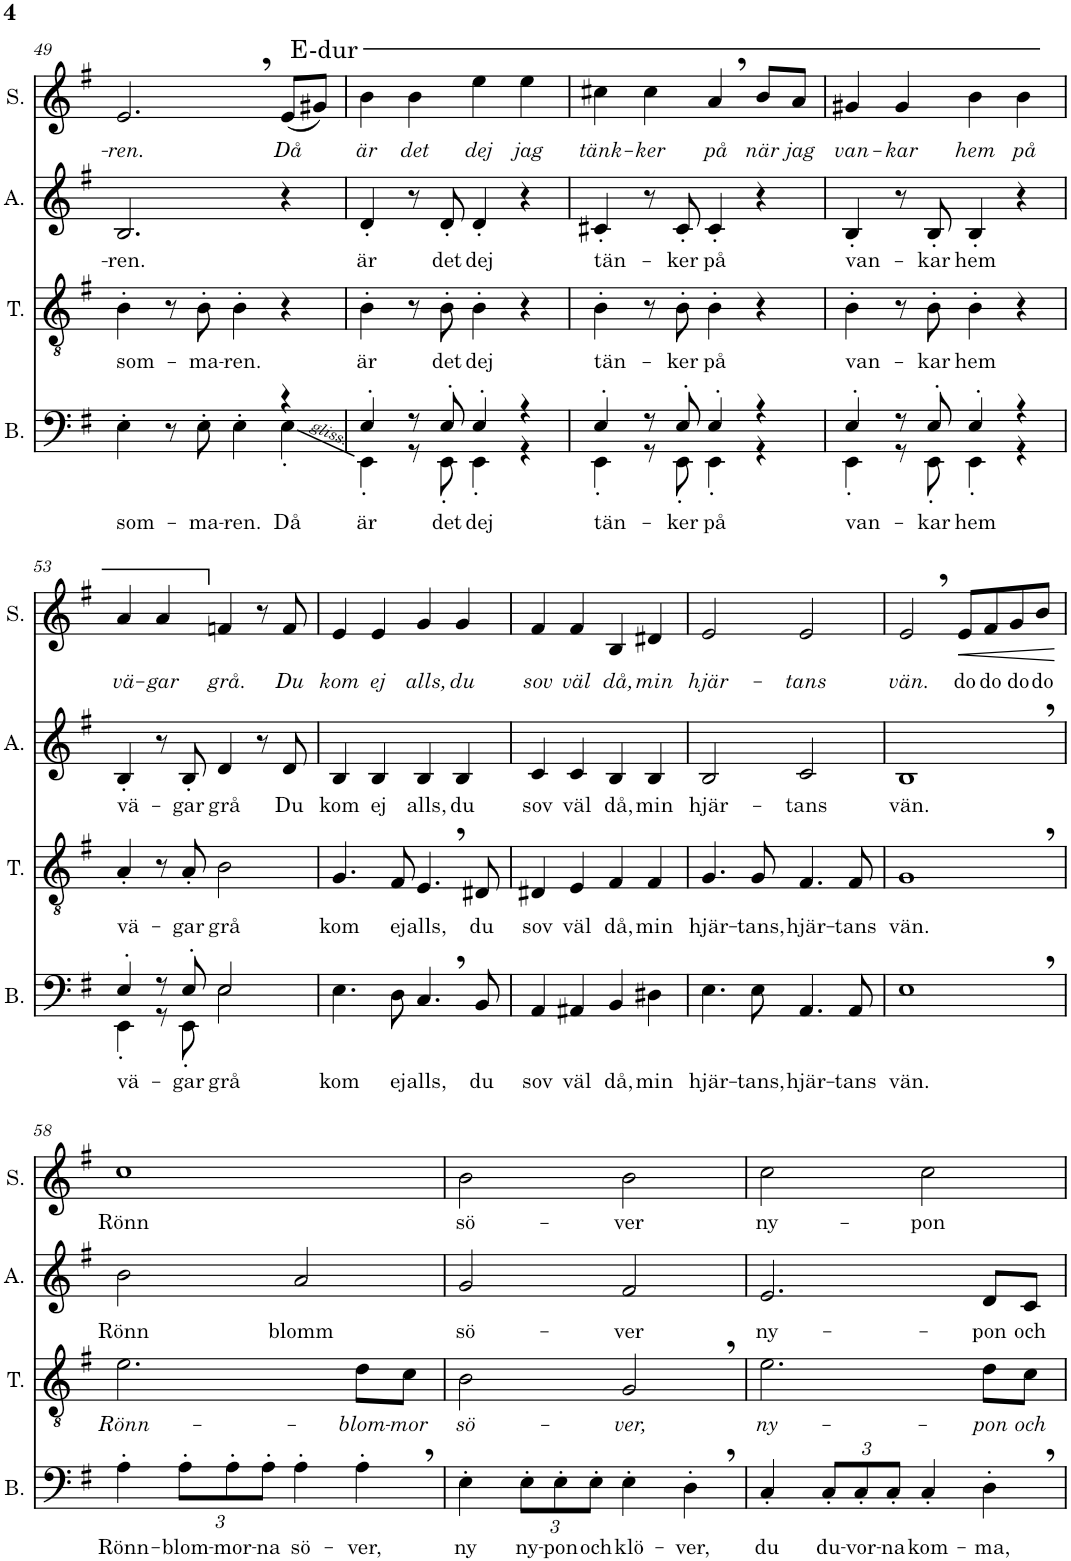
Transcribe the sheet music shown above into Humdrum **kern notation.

**kern	**text	**kern	**text	**kern	**text	**kern	**text	**dynam
*part4	*part4	*part3	*part3	*part2	*part2	*part1	*part1	*part1
*staff4	*staff4	*staff3	*staff3	*staff2	*staff2	*staff1	*staff1	*staff1
*I"Bas	*	*I"Tenor	*	*I"Alt	*	*I"Sopran	*	*
*I'B.	*	*I'T.	*	*I'A.	*	*I'S.	*	*
!!LO:PB:g=z
*clefF4	*	*clefGv2	*	*clefG2	*	*clefG2	*	*
*k[f#]	*	*k[f#]	*	*k[f#]	*	*k[f#]	*	*
*M4/4	*	*M4/4	*	*M4/4	*	*M4/4	*	*
=49	=49	=49	=49	=49	=49	=49	=49	=49
!	!LO:LY:b	!	!LO:LY:b	!	!LO:LY:b	!	!LO:LY:b	!
*^	*	*	*	*	*	*	*	*
4E'\	2.ryy	som-	4B'\	som-	2.B/	-ren.	2.e,/	-ren.	.
8r	.	.	8r	.	.	.	.	.	.
!	!	!LO:LY:b	!	!LO:LY:b	!	!	!	!	!
8E'\	.	-ma-	8B'\	-ma-	.	.	.	.	.
!	!	!LO:LY:b	!	!LO:LY:b	!	!	!	!	!
4E'\	.	-ren.	4B'\	-ren.	.	.	.	.	.
!	!	!LO:LY:b	!	!	!	!	!	!LO:LY:b	!
4r	4E'\	Då	4r	.	4r	.	(8e/L	Då	.
!	!	!	!	!	!	!	!LO:TX:a:t=E-dur	!	!
.	.	.	.	.	.	.	8g#X/J)	.	.
=50	=50	=50	=50	=50	=50	=50	=50	=50	=50
!	!	!LO:LY:b	!	!LO:LY:b	!	!LO:LY:b	!	!LO:LY:b	!
4E'/	4EE'\	är	4B'\	är	4d'/	är	4b\	är	.
!	!	!	!	!	!	!	!	!LO:LY:b	!
8r	8r	.	8r	.	8r	.	4b\	det	.
!	!	!LO:LY:b	!	!LO:LY:b	!	!LO:LY:b	!	!	!
8E'/	8EE'\	det	8B'\	det	8d'/	det	.	.	.
!	!	!LO:LY:b	!	!LO:LY:b	!	!LO:LY:b	!	!LO:LY:b	!
4E'/	4EE'\	dej	4B'\	dej	4d'/	dej	4ee\	dej	.
!	!	!	!	!	!	!	!	!LO:LY:b	!
4r	4r	.	4r	.	4r	.	4ee\	jag	.
=51	=51	=51	=51	=51	=51	=51	=51	=51	=51
!	!	!LO:LY:b	!	!LO:LY:b	!	!LO:LY:b	!	!LO:LY:b	!
4E'/	4EE'\	tän-	4B'\	tän-	4c#X'/	tän-	4cc#X\	tänk-	.
!	!	!	!	!	!	!	!	!LO:LY:b	!
8r	8r	.	8r	.	8r	.	4cc#\	-ker	.
!	!	!LO:LY:b	!	!LO:LY:b	!	!LO:LY:b	!	!	!
8E'/	8EE'\	-ker	8B'\	-ker	8c#'/	-ker	.	.	.
!	!	!LO:LY:b	!	!LO:LY:b	!	!LO:LY:b	!	!LO:LY:b	!
4E'/	4EE'\	på	4B'\	på	4c#'/	på	4a,/	på	.
!	!	!	!	!	!	!	!	!LO:LY:b	!
4r	4r	.	4r	.	4r	.	8b/L	när	.
!	!	!	!	!	!	!	!	!LO:LY:b	!
.	.	.	.	.	.	.	8a/J	jag	.
=52	=52	=52	=52	=52	=52	=52	=52	=52	=52
!	!	!LO:LY:b	!	!LO:LY:b	!	!LO:LY:b	!	!LO:LY:b	!
4E'/	4EE'\	van-	4B'\	van-	4B'/	van-	4g#X/	van-	.
!	!	!	!	!	!	!	!	!LO:LY:b	!
8r	8r	.	8r	.	8r	.	4g#/	-kar	.
!	!	!LO:LY:b	!	!LO:LY:b	!	!LO:LY:b	!	!	!
8E'/	8EE'\	-kar	8B'\	-kar	8B'/	-kar	.	.	.
!	!	!LO:LY:b	!	!LO:LY:b	!	!LO:LY:b	!	!LO:LY:b	!
4E'/	4EE'\	hem	4B'\	hem	4B'/	hem	4b\	hem	.
!	!	!	!	!	!	!	!	!LO:LY:b	!
4r	4r	.	4r	.	4r	.	4b\	på	.
!!LO:LB:g=z
=53	=53	=53	=53	=53	=53	=53	=53	=53	=53
!	!	!LO:LY:b	!	!LO:LY:b	!	!LO:LY:b	!	!LO:LY:b	!
4E'/	4EE'\	vä-	4A'/	vä-	4B'/	vä-	4a/	vä-	.
!	!	!	!	!	!	!	!	!LO:LY:b	!
8r	8r	.	8r	.	8r	.	4a/	-gar	.
!	!	!LO:LY:b	!	!LO:LY:b	!	!LO:LY:b	!	!	!
8E'/	8EE'\	-gar	8A'/	-gar	8B'/	-gar	.	.	.
!	!	!LO:LY:b	!	!LO:LY:b	!	!LO:LY:b	!	!LO:LY:b	!
2E/	2E\	grå	2B\	grå	4d/	grå	4fn/	grå.	.
.	.	.	.	.	8r	.	8r	.	.
!	!	!	!	!	!	!LO:LY:b	!	!LO:LY:b	!
.	.	.	.	.	8d/	Du	8f/	Du	.
*v	*v	*	*	*	*	*	*	*	*
=54	=54	=54	=54	=54	=54	=54	=54	=54
!	!LO:LY:b	!	!LO:LY:b	!	!LO:LY:b	!	!LO:LY:b	!
4.E\	kom	4.G/	kom	4B/	kom	4e/	kom	.
!	!	!	!	!	!LO:LY:b	!	!LO:LY:b	!
.	.	.	.	4B/	ej	4e/	ej	.
!	!LO:LY:b	!	!LO:LY:b	!	!	!	!	!
8D\	ej	8F#/	ej	.	.	.	.	.
!	!LO:LY:b	!	!LO:LY:b	!	!LO:LY:b	!	!LO:LY:b	!
4.C,/	alls,	4.E,/	alls,	4B/	alls,	4g/	alls,	.
!	!	!	!	!	!LO:LY:b	!	!LO:LY:b	!
.	.	.	.	4B/	du	4g/	du	.
!	!LO:LY:b	!	!LO:LY:b	!	!	!	!	!
8BB/	du	8D#X/	du	.	.	.	.	.
=55	=55	=55	=55	=55	=55	=55	=55	=55
!	!LO:LY:b	!	!LO:LY:b	!	!LO:LY:b	!	!LO:LY:b	!
4AA/	sov	4D#X/	sov	4c/	sov	4f#/	sov	.
!	!LO:LY:b	!	!LO:LY:b	!	!LO:LY:b	!	!LO:LY:b	!
4AA#X/	väl	4E/	väl	4c/	väl	4f#/	väl	.
!	!LO:LY:b	!	!LO:LY:b	!	!LO:LY:b	!	!LO:LY:b	!
4BB/	då,	4F#/	då,	4B/	då,	4B/	då,	.
!	!LO:LY:b	!	!LO:LY:b	!	!LO:LY:b	!	!LO:LY:b	!
4D#X\	min	4F#/	min	4B/	min	4d#X/	min	.
=56	=56	=56	=56	=56	=56	=56	=56	=56
!	!LO:LY:b	!	!LO:LY:b	!	!LO:LY:b	!	!LO:LY:b	!
4.E\	hjär-	4.G/	hjär-	2B/	hjär-	2e/	hjär-	.
!	!LO:LY:b	!	!LO:LY:b	!	!	!	!	!
8E\	-tans,	8G/	-tans,	.	.	.	.	.
!	!LO:LY:b	!	!LO:LY:b	!	!LO:LY:b	!	!LO:LY:b	!
4.AA/	hjär-	4.F#/	hjär-	2c/	-tans	2e/	-tans	.
!	!LO:LY:b	!	!LO:LY:b	!	!	!	!	!
8AA/	-tans	8F#/	-tans	.	.	.	.	.
=57	=57	=57	=57	=57	=57	=57	=57	=57
!	!LO:LY:b	!	!LO:LY:b	!	!LO:LY:b	!	!LO:LY:b	!
1E,	vän.	1G,	vän.	1B,	vän.	2e,/	vän.	.
!	!	!	!	!	!	!	!LO:LY:b	!LO:HP:b
.	.	.	.	.	.	8e/L	do	<
!	!	!	!	!	!	!	!LO:LY:b	!
.	.	.	.	.	.	8f#/	do	.
!	!	!	!	!	!	!	!LO:LY:b	!
.	.	.	.	.	.	8g/	do	.
!	!	!	!	!	!	!	!LO:LY:b	!
.	.	.	.	.	.	8b/J	do	.
.	.	.	.	.	.	.	.	[
!!LO:LB:g=z
=58	=58	=58	=58	=58	=58	=58	=58	=58
!	!LO:LY:b	!	!LO:LY:b	!	!LO:LY:b	!	!LO:LY:b	!
4A'\	Rönn-	2.e\	Rönn-	2b\	Rönn	1cc	Rönn	.
*Xbrackettup	*	*	*	*	*	*	*	*
!	!LO:LY:b	!	!	!	!	!	!	!
12A'\L	-blom-	.	.	.	.	.	.	.
!	!LO:LY:b	!	!	!	!	!	!	!
12A'\	-mor-	.	.	.	.	.	.	.
!	!LO:LY:b	!	!	!	!	!	!	!
12A'\J	-na	.	.	.	.	.	.	.
!	!LO:LY:b	!	!	!	!LO:LY:b	!	!	!
4A'\	sö-	.	.	2a/	blomm	.	.	.
!	!LO:LY:b	!	!LO:LY:b	!	!	!	!	!
4A',\	-ver,	8d\L	-blom-	.	.	.	.	.
!	!	!	!LO:LY:b	!	!	!	!	!
.	.	8c\J	-mor	.	.	.	.	.
=59	=59	=59	=59	=59	=59	=59	=59	=59
!	!LO:LY:b	!	!LO:LY:b	!	!LO:LY:b	!	!LO:LY:b	!
4E'\	ny	2B\	sö-	2g/	sö-	2b\	sö-	.
!	!LO:LY:b	!	!	!	!	!	!	!
12E'\L	ny-	.	.	.	.	.	.	.
!	!LO:LY:b	!	!	!	!	!	!	!
12E'\	-pon	.	.	.	.	.	.	.
!	!LO:LY:b	!	!	!	!	!	!	!
12E'\J	och	.	.	.	.	.	.	.
!	!LO:LY:b	!	!LO:LY:b	!	!LO:LY:b	!	!LO:LY:b	!
4E'\	klö-	2G,/	-ver,	2f#/	-ver	2b\	-ver	.
!	!LO:LY:b	!	!	!	!	!	!	!
4D',\	-ver,	.	.	.	.	.	.	.
=60	=60	=60	=60	=60	=60	=60	=60	=60
!	!LO:LY:b	!	!LO:LY:b	!	!LO:LY:b	!	!LO:LY:b	!
4C'/	du	2.e\	ny-	2.e/	ny-	2cc\	ny-	.
!	!LO:LY:b	!	!	!	!	!	!	!
12C'/L	du-	.	.	.	.	.	.	.
!	!LO:LY:b	!	!	!	!	!	!	!
12C'/	-vor-	.	.	.	.	.	.	.
!	!LO:LY:b	!	!	!	!	!	!	!
12C'/J	-na	.	.	.	.	.	.	.
!	!LO:LY:b	!	!	!	!	!	!LO:LY:b	!
4C'/	kom-	.	.	.	.	2cc\	-pon	.
!	!LO:LY:b	!	!LO:LY:b	!	!LO:LY:b	!	!	!
4D',\	-ma,	8d\L	-pon	8d/L	-pon	.	.	.
!	!	!	!LO:LY:b	!	!LO:LY:b	!	!	!
.	.	8c\J	och	8c/J	och	.	.	.
=	=	=	=	=	=	=	=	=
*-	*-	*-	*-	*-	*-	*-	*-	*-
